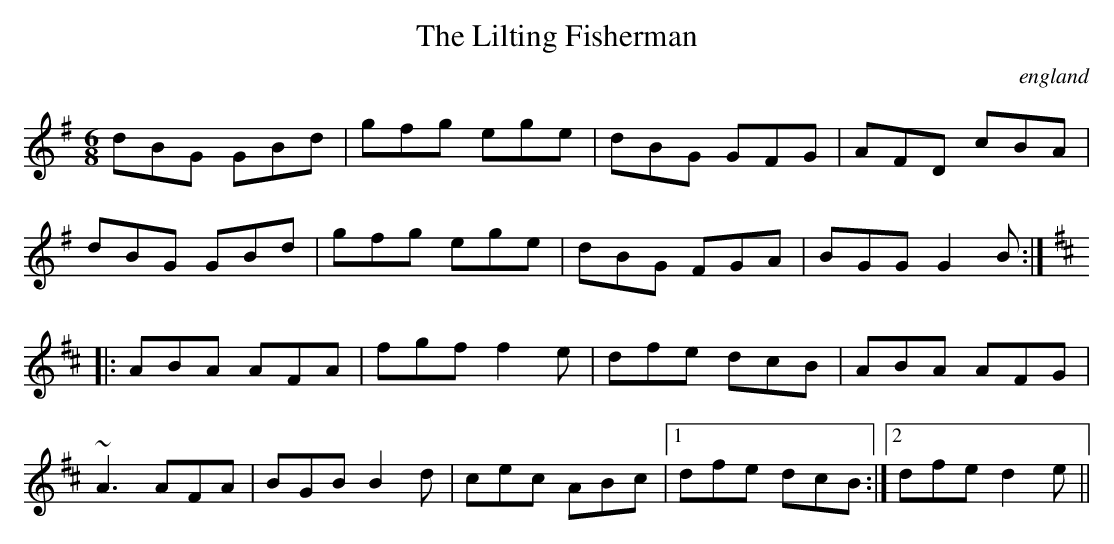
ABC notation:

X:1
T:Lilting Fisherman, The
O:england
M:6/8
L:1/8
K:G
dBG GBd|gfg ege|dBG GFG|AFD cBA|
dBG GBd|gfg ege|dBG FGA|BGG G2B:|
K:D
|:ABA AFA|fgf f2e|dfe dcB|ABA AFG|
~A3 AFA|BGB B2d|cec ABc|1 dfe dcB:|2 dfe d2e||
